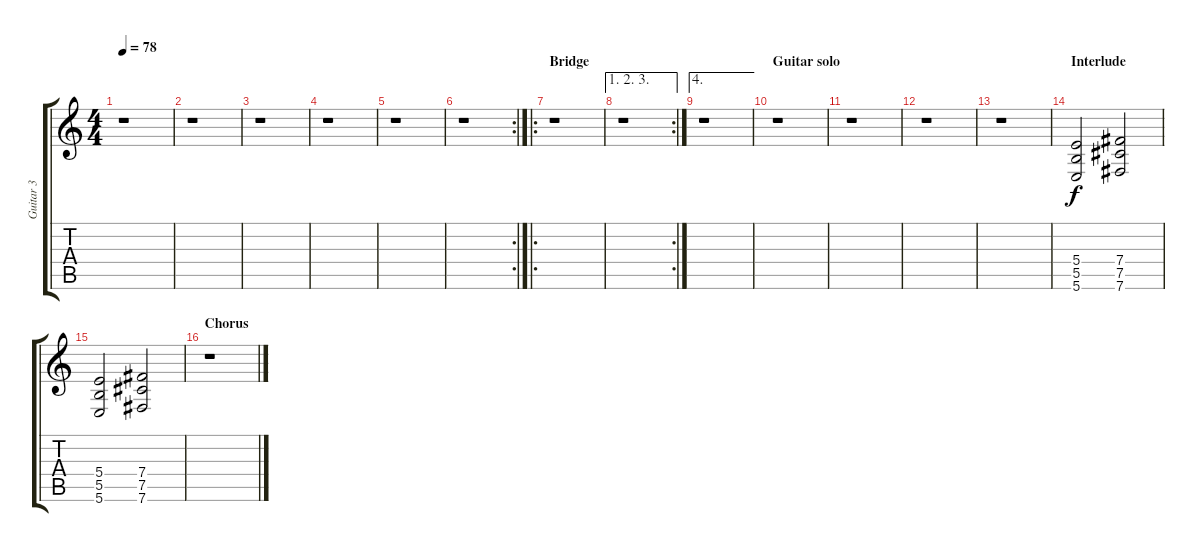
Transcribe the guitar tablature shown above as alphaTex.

\track ("Guitar 3" "Guitar 3") {instrument acousticguitarsteel}
\staff {score tabs}
\tuning (Db4 Ab3 E3 B2 Gb2 B1) {hide}
\ts (4 4)
\tempo 78
\clef g2
\ks c
r.1{dy f} |
r.1 |
r.1 |
r.1 |
r.1 |
\rc 2
r.1 |
\ro
\section ("" "Bridge")
r.1 |
\ae (1 2 3)
\rc 2
r.1 |
\ae 4
r.1 |
\section ("" "Guitar solo")
r.1 |
r.1 |
r.1 |
r.1 |
\section ("" "Interlude")
(5.4 5.5 5.6).2 (7.4 7.5 7.6).2 |
(5.4 5.5 5.6).2 (7.4 7.5 7.6).2 |
\section ("" "Chorus")
r.1
